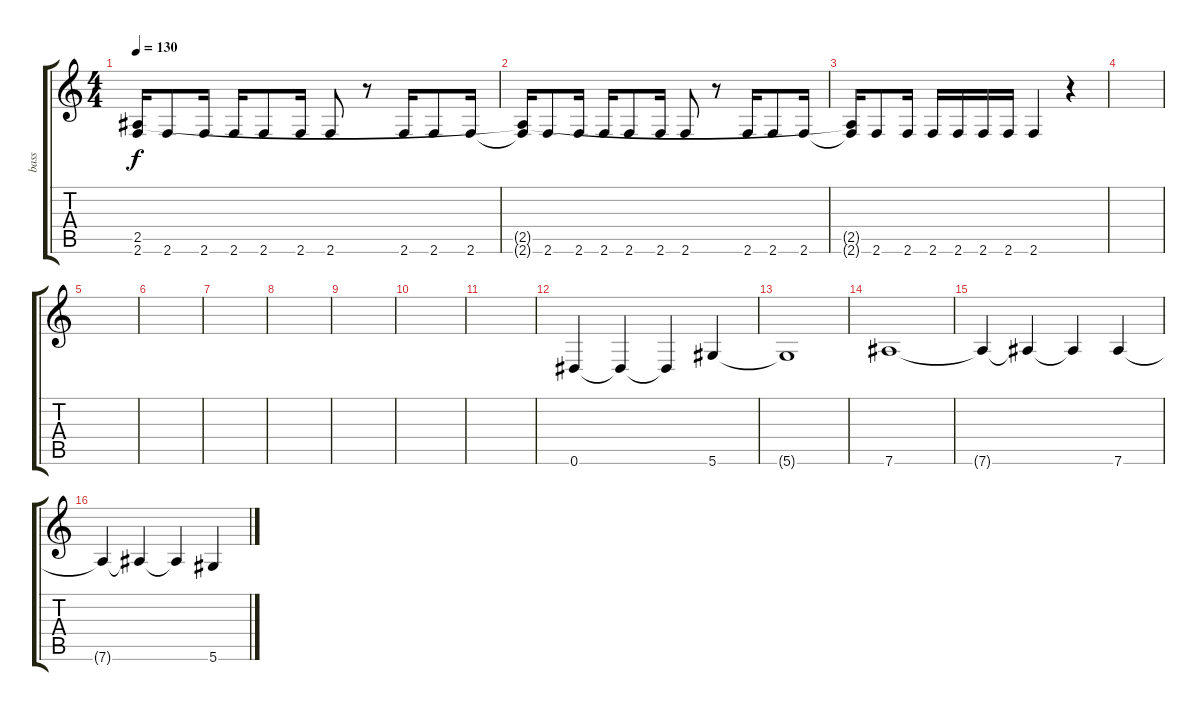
\track ("bass" "bass") {instrument electricbassfinger}
\staff {score tabs}
\tuning (Eb4 Bb3 Gb3 Db3 Ab2 Eb2) {hide}
\ts (4 4)
\tempo 130
\clef g2
\ks c
(2.5{t} 2.6{t}).16{dy f} 2.6.8 2.6.16 2.6.16 2.6.8 2.6.16 2.6.8 r.8 2.6.16 2.6.8 2.6.16 |
(2.5{t} 2.6{t}).16 2.6.8 2.6.16 2.6.16 2.6.8 2.6.16 2.6.8 r.8 2.6.16 2.6.8 2.6.16 |
(2.5{t} 2.6{t}).16 2.6.8 2.6.16 2.6.16 2.6.16 2.6.16 2.6.16 2.6.4 r.4 |
|
|
|
|
|
|
|
|
0.6.4 0.6{t}.4 0.6{t}.4 5.6.4 |
5.6{t}.1 |
7.6.1 |
7.6{t}.4 7.6{t}.4 7.6{t}.4 7.6.4 |
7.6{t}.4 7.6{t}.4 7.6{t}.4 5.6.4
